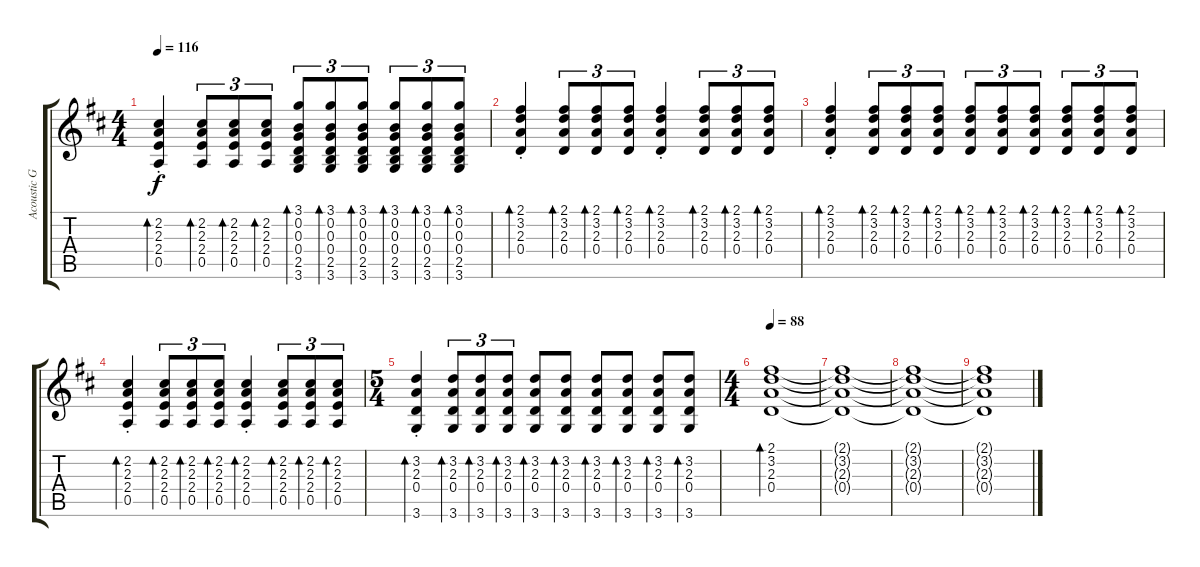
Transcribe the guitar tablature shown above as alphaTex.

\track ("Acoustic Guitar" "Acoustic G") {instrument acousticguitarnylon}
\staff {score tabs}
\tuning (E4 B3 G3 D3 A2 E2) {hide}
\ts (4 4)
\tempo 116
\clef g2
\ks d
(2.2{st} 2.3{st} 2.4{st} 0.5{st}).4{bd 60 dy f} (2.2 2.3 2.4 0.5).8{tu (3 2) bd 60} (2.2 2.3 2.4 0.5).8{tu (3 2) bd 60} (2.2 2.3 2.4 0.5).8{tu (3 2) bd 60} (3.1 0.2 0.3 0.4 2.5 3.6).8{tu (3 2) bd 60} (3.1 0.2 0.3 0.4 2.5 3.6).8{tu (3 2) bd 60} (3.1 0.2 0.3 0.4 2.5 3.6).8{tu (3 2) bd 60} (3.1 0.2 0.3 0.4 2.5 3.6).8{tu (3 2) bd 60} (3.1 0.2 0.3 0.4 2.5 3.6).8{tu (3 2) bd 60} (3.1 0.2 0.3 0.4 2.5 3.6).8{tu (3 2) bd 60} |
(2.1{st} 3.2{st} 2.3{st} 0.4{st}).4{bd 60} (2.1 3.2 2.3 0.4).8{tu (3 2) bd 60} (2.1 3.2 2.3 0.4).8{tu (3 2) bd 60} (2.1 3.2 2.3 0.4).8{tu (3 2) bd 60} (2.1{st} 3.2{st} 2.3{st} 0.4{st}).4{bd 60} (2.1 3.2 2.3 0.4).8{tu (3 2) bd 60} (2.1 3.2 2.3 0.4).8{tu (3 2) bd 60} (2.1 3.2 2.3 0.4).8{tu (3 2) bd 60} |
(2.1{st} 3.2{st} 2.3{st} 0.4{st}).4{bd 60} (2.1 3.2 2.3 0.4).8{tu (3 2) bd 60} (2.1 3.2 2.3 0.4).8{tu (3 2) bd 60} (2.1 3.2 2.3 0.4).8{tu (3 2) bd 60} (2.1 3.2 2.3 0.4).8{tu (3 2) bd 60} (2.1 3.2 2.3 0.4).8{tu (3 2) bd 60} (2.1 3.2 2.3 0.4).8{tu (3 2) bd 60} (2.1 3.2 2.3 0.4).8{tu (3 2) bd 60} (2.1 3.2 2.3 0.4).8{tu (3 2) bd 60} (2.1 3.2 2.3 0.4).8{tu (3 2) bd 60} |
(2.2{st} 2.3{st} 2.4{st} 0.5{st}).4{bd 60} (2.2 2.3 2.4 0.5).8{tu (3 2) bd 60} (2.2 2.3 2.4 0.5).8{tu (3 2) bd 60} (2.2 2.3 2.4 0.5).8{tu (3 2) bd 60} (2.2{st} 2.3{st} 2.4{st} 0.5{st}).4{bd 60} (2.2 2.3 2.4 0.5).8{tu (3 2) bd 60} (2.2 2.3 2.4 0.5).8{tu (3 2) bd 60} (2.2 2.3 2.4 0.5).8{tu (3 2) bd 60} |
\ts (5 4)
(3.2{st} 2.3{st} 0.4{st} 3.6{st}).4{bd 60} (3.2 2.3 0.4 3.6).8{tu (3 2) bd 60} (3.2 2.3 0.4 3.6).8{tu (3 2) bd 60} (3.2 2.3 0.4 3.6).8{tu (3 2) bd 60} (3.2 2.3 0.4 3.6).8{bd 60} (3.2 2.3 0.4 3.6).8{bd 60} (3.2 2.3 0.4 3.6).8{bd 60} (3.2 2.3 0.4 3.6).8{bd 60} (3.2 2.3 0.4 3.6).8{bd 60} (3.2 2.3 0.4 3.6).8{bd 60} |
\ts (4 4)
\tempo 88
(2.1 3.2 2.3 0.4).1{bd 60} |
(2.1{t} 3.2{t} 2.3{t} 0.4{t}).1 |
(2.1{t} 3.2{t} 2.3{t} 0.4{t}).1 |
(2.1{t} 3.2{t} 2.3{t} 0.4{t}).1
